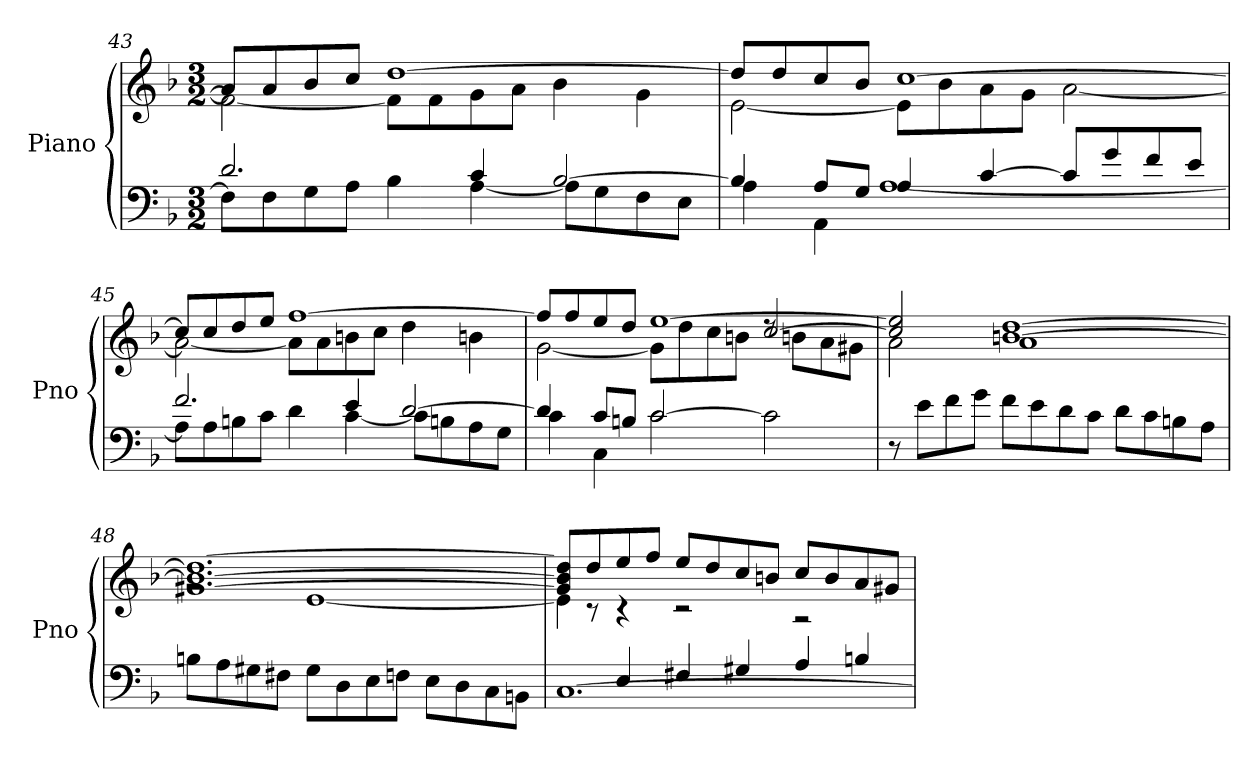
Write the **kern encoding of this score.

**kern	**kern
*part1	*part1
*staff2	*staff1
*I"Piano	*
*I'Pno	*
*clefF4	*clefG2
*k[b-]	*k[b-]
*M3/2	*M3/2
=43	=43
*^	*^
2.d/	8F\L]	8a/L]	2f\_
.	8F\	8a/	.
.	8G\	8b-/	.
.	8A\J	8cc/J	.
.	4B-\	[1dd	8f\L]
.	.	.	8f\
4c/	[4A\	.	8g\
.	.	.	8a\J
[2B-/	8A\L]	.	4b-\
.	8G\	.	.
.	8F\	.	4g\
.	8E\J	.	.
=44	=44	=44	=44
4B-/]	4A\	8dd/L]	[2e\
.	.	8dd/	.
8A/L	4AA\	8cc/	.
8G/J	.	8b-/J	.
4A/	[1A	[1cc	8e\L]
.	.	.	8b-\
[4c/	.	.	8a\
.	.	.	8g\J
8c/L]	.	.	[2a\
8g/	.	.	.
8f/	.	.	.
8e/J	.	.	.
!!LO:LB:g=z	!!
=45	=45	=45	=45
2.f/	8A\L]	8cc/L]	2a\_
.	8A\	8cc/	.
.	8Bn\	8dd/	.
.	8c\J	8ee/J	.
.	4d\	[1ff	8a\L]
.	.	.	8a\
4e/	[4c\	.	8bn\
.	.	.	8cc\J
[2d/	8c\L]	.	4dd\
.	8Bn\	.	.
.	8A\	.	4bn\
.	8G\J	.	.
=46	=46	=46	=46
*	*	*	*^
4d/]	4c\	8ff/L]	[2g\	1ryy
.	.	8ff/	.	.
8c/L	4C\	8ee/	.	.
8Bn/J	.	8dd/J	.	.
[2c/	2c\	[1ee	8g\L]	.
.	.	.	8dd\	.
.	.	.	8cc\	.
.	.	.	8bn\J	.
2c\]	2ryy	.	8rdd	[2cc/
.	.	.	8bn\L	.
.	.	.	8a\	.
.	.	.	8g#X\J	.
*v	*v	*	*	*
*	*	*v	*v
=47	=47	=47
8r	2cc/] 2ee/]	2a\
8e\L	.	.
8f\	.	.
8g\J	.	.
8f\L	[1bn [1dd	1a
8e\	.	.
8d\	.	.
8c\J	.	.
8d\L	.	.
8c\	.	.
8Bn\	.	.
8A\J	.	.
!!LO:LB:g=z	!!
=48	=48	=48
8Bn\L	[1.g#X 1.b_ 1.dd_	2rg
8A\	.	.
8G#X\	.	.
8F#X\J	.	.
8G#\L	.	[1e
8D\	.	.
8E\	.	.
8Fn\J	.	.
8E\L	.	.
8D\	.	.
8C\	.	.
8BBn\J	.	.
=49	=49	=49
*^	*	*^
[1.C	4ryy	8g#/] 8b/] 8dd/]L	4e\]	8ryy
.	.	8dd/	.	8rc
.	4E/	8ee/	4r	1ryy
.	.	8ff/J	.	.
.	4F#X/	8ee/L	2r	.
.	.	8dd/	.	.
.	4G#X/	8cc/	.	.
.	.	8bn/J	.	.
.	4A/	8cc/L	2r	.
.	.	8b/	.	.
.	4Bn/	8a/	.	4ryy
.	.	8g#X/J	.	.
*v	*v	*	*	*
*	*v	*v	*v
=	=
*-	*-
